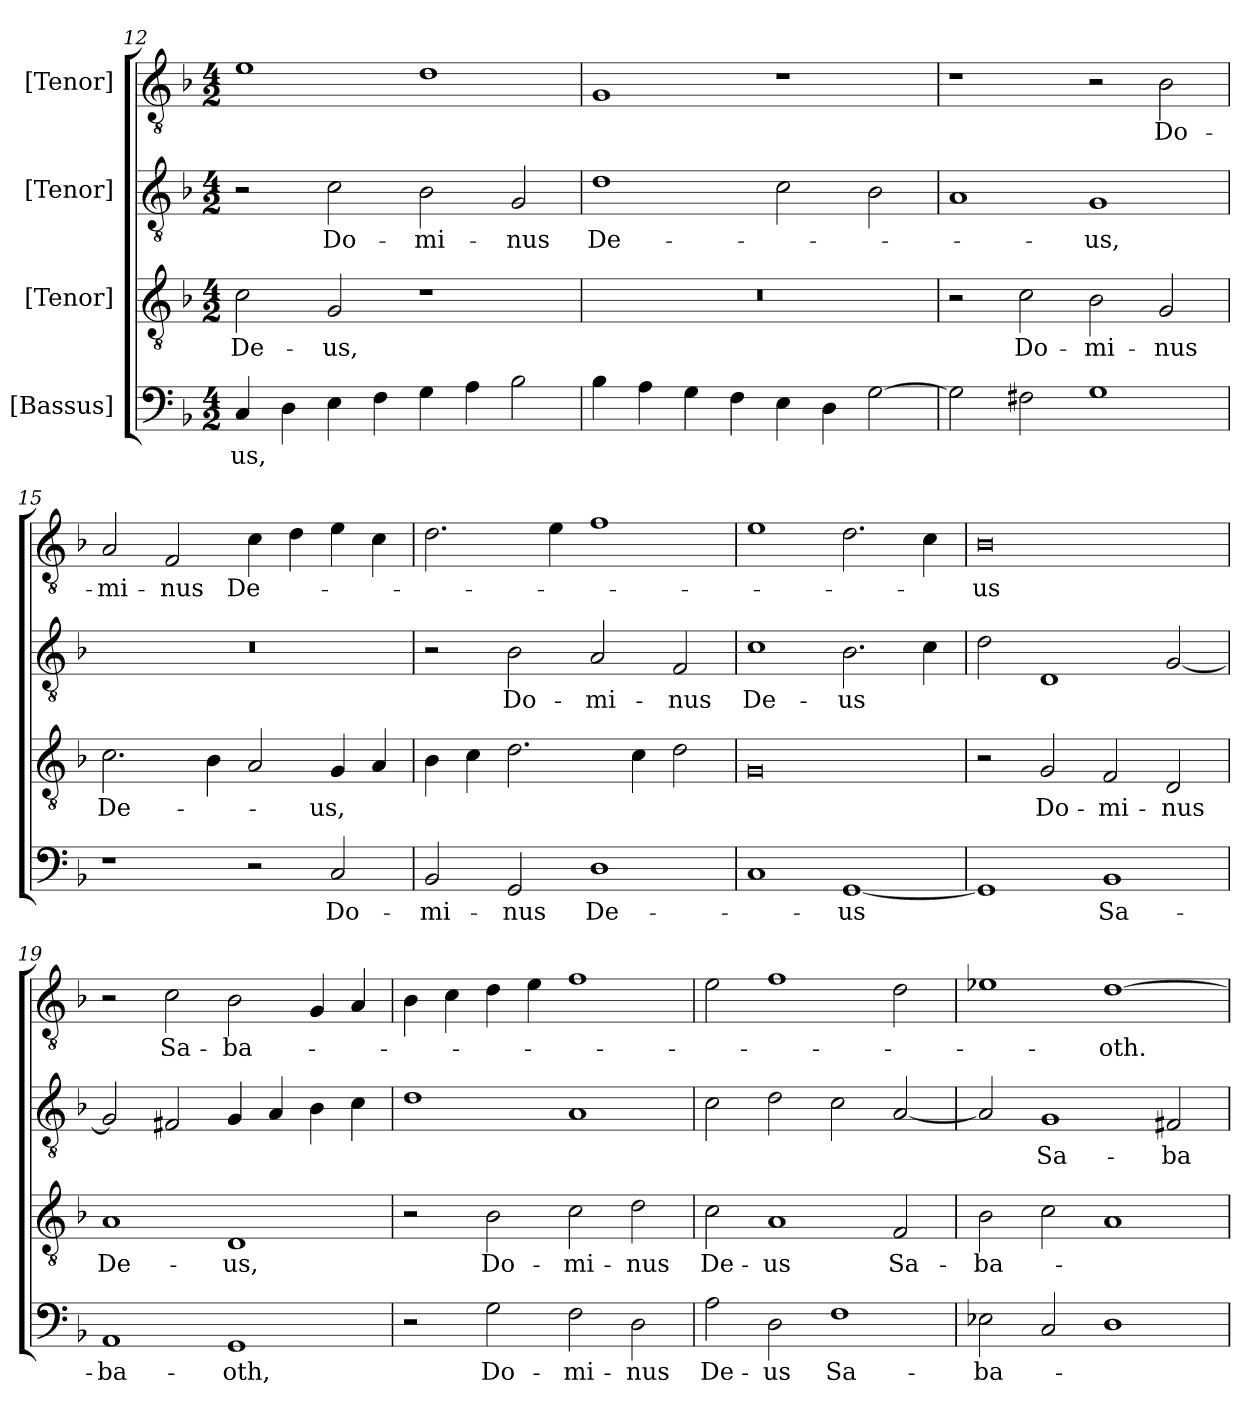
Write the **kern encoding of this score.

**kern	**text	**kern	**text	**kern	**text	**kern	**text
*part4	*part4	*part3	*part3	*part2	*part2	*part1	*part1
*staff4	*staff4	*staff3	*staff3	*staff2	*staff2	*staff1	*staff1
*I"[Bassus]	*	*I"[Tenor]	*	*I"[Tenor]	*	*I"[Tenor]	*
*clefF4	*	*clefGv2	*	*clefGv2	*	*clefGv2	*
*k[b-]	*	*k[b-]	*	*k[b-]	*	*k[b-]	*
*M4/2	*	*M4/2	*	*M4/2	*	*M4/2	*
=12	=12	=12	=12	=12	=12	=12	=12
4C/	-us,	2c\	De-	2r	.	1e\	.
4D\	.	.	.	.	.	.	.
4E\	.	2G/	-us,	2c\	Do-	.	.
4F\	.	.	.	.	.	.	.
4G\	.	1r	.	2B-\	-mi-	1d\	.
4A\	.	.	.	.	.	.	.
2B-\	.	.	.	2G/	-nus	.	.
=13	=13	=13	=13	=13	=13	=13	=13
4B-\	.	0r	.	1d\	De-	1G/	.
4A\	.	.	.	.	.	.	.
4G\	.	.	.	.	.	.	.
4F\	.	.	.	.	.	.	.
4E\	.	.	.	2c\	.	1r	.
4D\	.	.	.	.	.	.	.
[2G\	.	.	.	2B-\	.	.	.
=14	=14	=14	=14	=14	=14	=14	=14
2G\]	.	2r	.	1A/	.	1r	.
2F#X\	.	2c\	Do-	.	.	.	.
1G\	.	2B-\	-mi-	1G/	-us,	2r	.
.	.	2G/	-nus	.	.	2B-\	Do-
=15	=15	=15	=15	=15	=15	=15	=15
1r	.	2.c\	De-	0r	.	2A/	-mi-
.	.	.	.	.	.	2F/	-nus
.	.	4B-\	.	.	.	.	.
2r	.	2A/	.	.	.	4c\	De-
.	.	.	.	.	.	4d\	.
2C/	Do-	4G/	-us,	.	.	4e\	.
.	.	4A/	.	.	.	4c\	.
=16	=16	=16	=16	=16	=16	=16	=16
2BB-/	-mi-	4B-\	.	2r	.	2.d\	.
.	.	4c\	.	.	.	.	.
2GG/	-nus	2.d\	.	2B-\	Do-	.	.
.	.	.	.	.	.	4e\	.
1D\	De-	.	.	2A/	-mi-	1f\	.
.	.	4c\	.	.	.	.	.
.	.	2d\	.	2F/	-nus	.	.
=17	=17	=17	=17	=17	=17	=17	=17
1C/	.	0G/	.	1c\	De-	1e\	.
[1GG/	-us	.	.	2.B-\	-us	2.d\	.
.	.	.	.	4c\	.	4c\	.
=18	=18	=18	=18	=18	=18	=18	=18
1GG/]	.	2r	.	2d\	.	0B-\	-us
.	.	2G/	Do-	1D/	.	.	.
1BB-/	Sa-	2F/	-mi-	.	.	.	.
.	.	2D/	-nus	[2G/	.	.	.
=19	=19	=19	=19	=19	=19	=19	=19
1AA/	-ba-	1A/	De-	2G/]	.	2r	.
.	.	.	.	2F#X/	.	2c\	Sa-
1GG/	-oth,	1D/	-us,	4G/	.	2B-\	-ba-
.	.	.	.	4A/	.	.	.
.	.	.	.	4B-\	.	4G/	.
.	.	.	.	4c\	.	4A/	.
=20	=20	=20	=20	=20	=20	=20	=20
2r	.	2r	.	1d\	.	4B-\	.
.	.	.	.	.	.	4c\	.
2G\	Do-	2B-\	Do-	.	.	4d\	.
.	.	.	.	.	.	4e\	.
2F\	-mi-	2c\	-mi-	1A/	.	1f\	.
2D\	-nus	2d\	-nus	.	.	.	.
=21	=21	=21	=21	=21	=21	=21	=21
2A\	De-	2c\	De-	2c\	.	2e\	.
2D\	-us	1A/	-us	2d\	.	1f\	.
1F\	Sa-	.	.	2c\	.	.	.
.	.	2F/	Sa-	[2A/	.	2d\	.
=22	=22	=22	=22	=22	=22	=22	=22
2E-X\	-ba-	2B-\	-ba-	2A/]	.	1e-X\	.
2C/	.	2c\	.	1G/	Sa-	.	.
1D\	.	1A/	.	.	.	[1d\	-oth.
.	.	.	.	2F#X/	-ba-	.	.
=	=	=	=	=	=	=	=
*-	*-	*-	*-	*-	*-	*-	*-
